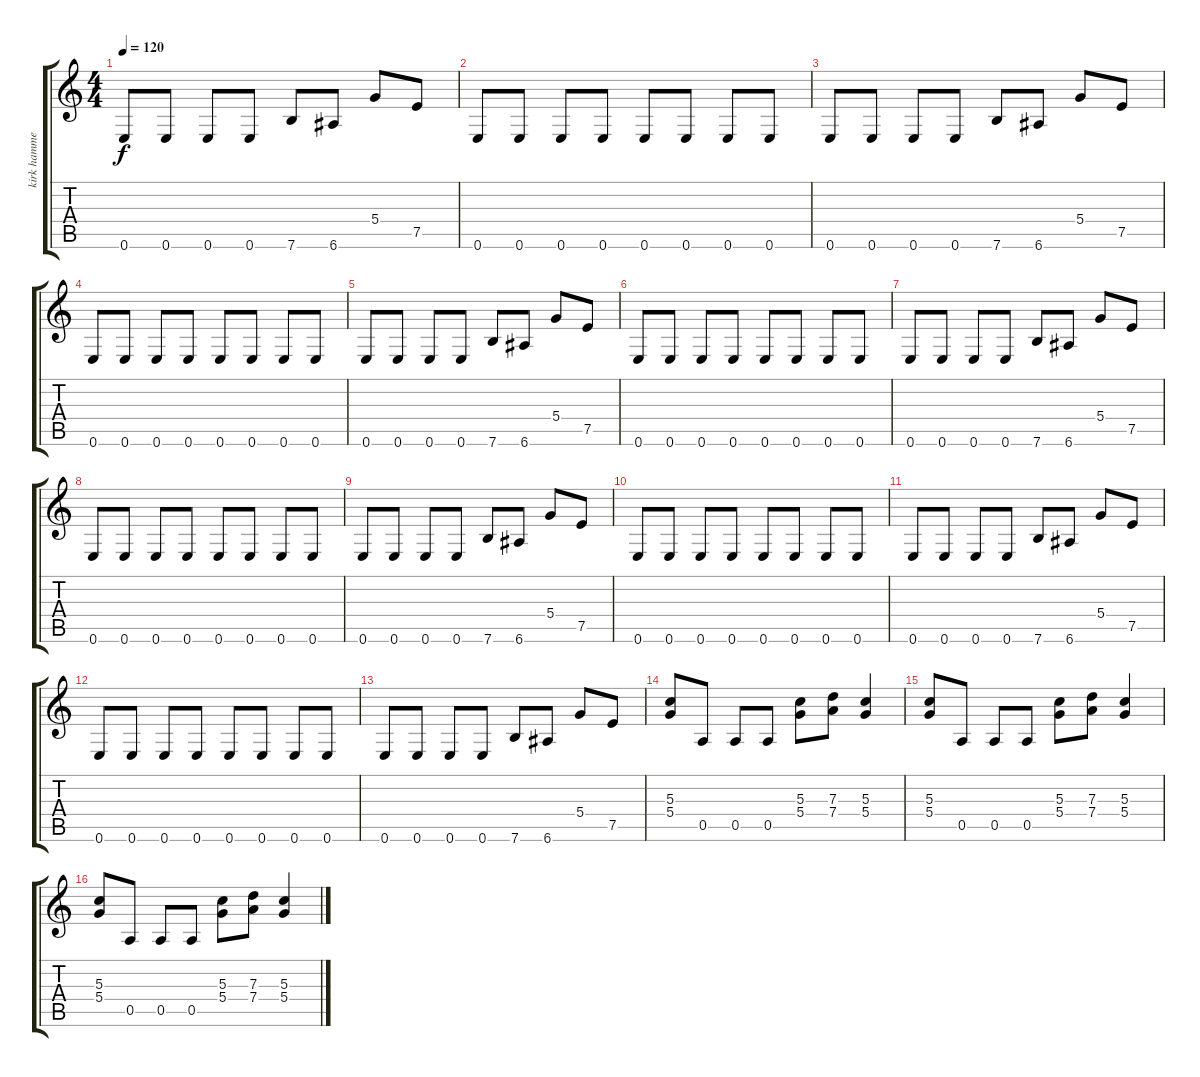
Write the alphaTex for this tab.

\track ("kirk hammett" "kirk hamme") {instrument distortionguitar}
\staff {score tabs}
\tuning (E4 B3 G3 D3 A2 E2) {hide}
\ts (4 4)
\tempo 120
\clef g2
\ks c
0.6.8{dy f} 0.6.8 0.6.8 0.6.8 7.6.8 6.6.8 5.4.8 7.5.8 |
0.6.8 0.6.8 0.6.8 0.6.8 0.6.8 0.6.8 0.6.8 0.6.8 |
0.6.8 0.6.8 0.6.8 0.6.8 7.6.8 6.6.8 5.4.8 7.5.8 |
0.6.8 0.6.8 0.6.8 0.6.8 0.6.8 0.6.8 0.6.8 0.6.8 |
0.6.8 0.6.8 0.6.8 0.6.8 7.6.8 6.6.8 5.4.8 7.5.8 |
0.6.8 0.6.8 0.6.8 0.6.8 0.6.8 0.6.8 0.6.8 0.6.8 |
0.6.8 0.6.8 0.6.8 0.6.8 7.6.8 6.6.8 5.4.8 7.5.8 |
0.6.8 0.6.8 0.6.8 0.6.8 0.6.8 0.6.8 0.6.8 0.6.8 |
0.6.8 0.6.8 0.6.8 0.6.8 7.6.8 6.6.8 5.4.8 7.5.8 |
0.6.8 0.6.8 0.6.8 0.6.8 0.6.8 0.6.8 0.6.8 0.6.8 |
0.6.8 0.6.8 0.6.8 0.6.8 7.6.8 6.6.8 5.4.8 7.5.8 |
0.6.8 0.6.8 0.6.8 0.6.8 0.6.8 0.6.8 0.6.8 0.6.8 |
0.6.8 0.6.8 0.6.8 0.6.8 7.6.8 6.6.8 5.4.8 7.5.8 |
(5.3 5.4).8 0.5.8 0.5.8 0.5.8 (5.3 5.4).8 (7.3 7.4).8 (5.3 5.4).4 |
(5.3 5.4).8 0.5.8 0.5.8 0.5.8 (5.3 5.4).8 (7.3 7.4).8 (5.3 5.4).4 |
(5.3 5.4).8 0.5.8 0.5.8 0.5.8 (5.3 5.4).8 (7.3 7.4).8 (5.3 5.4).4
